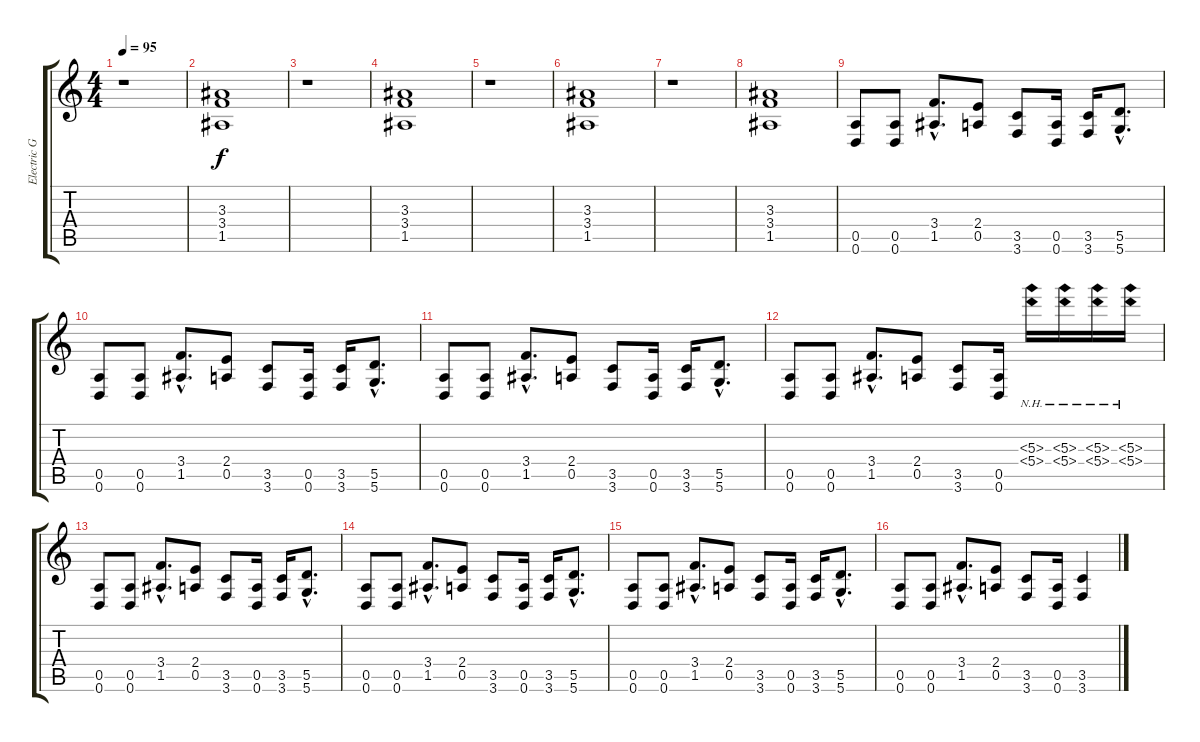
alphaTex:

\track ("Electric Guitar" "Electric G") {instrument distortionguitar}
\staff {score tabs}
\tuning (E4 B3 G3 D3 A2 D2) {hide}
\ts (4 4)
\tempo 95
\clef g2
\ks c
r.1{dy f instrument distortionguitar} |
(3.3 3.4 1.5).1 |
r.1 |
(3.3 3.4 1.5).1 |
r.1 |
(3.3 3.4 1.5).1 |
r.1 |
(3.3 3.4 1.5).1 |
(0.5 0.6).8 (0.5 0.6).8 (3.4{hac} 1.5{hac}).8{d} (2.4 0.5).8 (3.5 3.6).8 (0.5 0.6).16 (3.5 3.6).16 (5.5{hac} 5.6{hac}).8{d} |
(0.5 0.6).8 (0.5 0.6).8 (3.4{hac} 1.5{hac}).8{d} (2.4 0.5).8 (3.5 3.6).8 (0.5 0.6).16 (3.5 3.6).16 (5.5{hac} 5.6{hac}).8{d} |
(0.5 0.6).8 (0.5 0.6).8 (3.4{hac} 1.5{hac}).8{d} (2.4 0.5).8 (3.5 3.6).8 (0.5 0.6).16 (3.5 3.6).16 (5.5{hac} 5.6{hac}).8{d} |
(0.5 0.6).8 (0.5 0.6).8 (3.4{hac} 1.5{hac}).8{d} (2.4 0.5).8 (3.5 3.6).8 (0.5 0.6).16 (5.3{nh} 5.4{nh}).16 (5.3{nh} 5.4{nh}).16 (5.3{nh} 5.4{nh}).16 (5.3{nh} 5.4{nh}).16 |
(0.5 0.6).8 (0.5 0.6).8 (3.4{hac} 1.5{hac}).8{d} (2.4 0.5).8 (3.5 3.6).8 (0.5 0.6).16 (3.5 3.6).16 (5.5{hac} 5.6{hac}).8{d} |
(0.5 0.6).8 (0.5 0.6).8 (3.4{hac} 1.5{hac}).8{d} (2.4 0.5).8 (3.5 3.6).8 (0.5 0.6).16 (3.5 3.6).16 (5.5{hac} 5.6{hac}).8{d} |
(0.5 0.6).8 (0.5 0.6).8 (3.4{hac} 1.5{hac}).8{d} (2.4 0.5).8 (3.5 3.6).8 (0.5 0.6).16 (3.5 3.6).16 (5.5{hac} 5.6{hac}).8{d} |
(0.5 0.6).8 (0.5 0.6).8 (3.4{hac} 1.5{hac}).8{d} (2.4 0.5).8 (3.5 3.6).8 (0.5 0.6).16 (3.5 3.6).4
